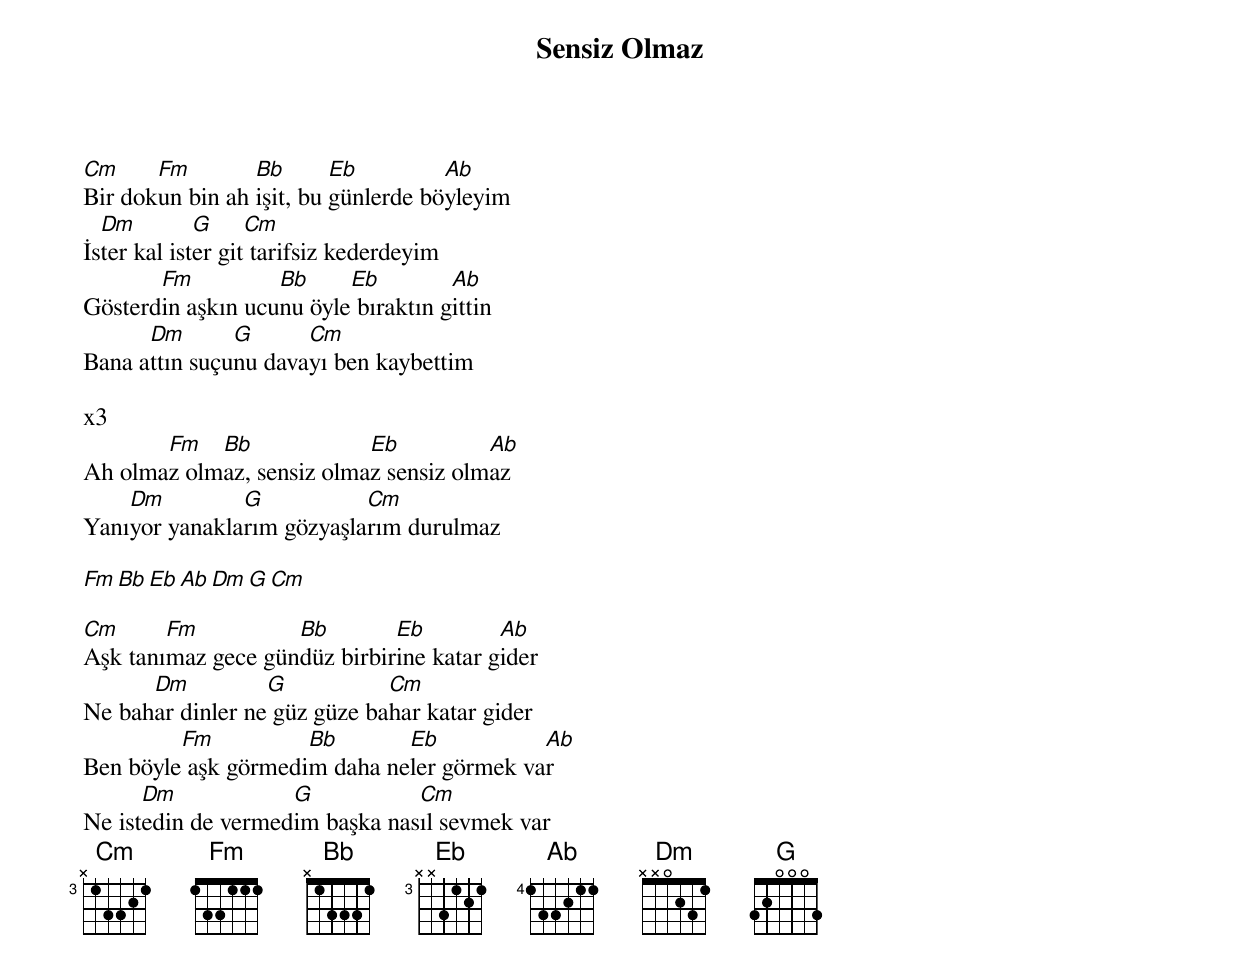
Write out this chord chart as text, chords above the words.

{title: Sensiz Olmaz}
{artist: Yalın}

Cm     Fm        Bb       Eb         Ab
Bir dokun bin ah işit, bu günlerde böyleyim
  Dm         G     Cm
İster kal ister git tarifsiz kederdeyim
       Fm          Bb     Eb         Ab
Gösterdin aşkın ucunu öyle bıraktın gittin
      Dm       G      Cm
Bana attın suçunu davayı ben kaybettim

x3
       Fm   Bb             Eb          Ab
Ah olmaz olmaz, sensiz olmaz sensiz olmaz
    Dm         G           Cm
Yanıyor yanaklarım gözyaşlarım durulmaz

Fm Bb Eb Ab Dm G Cm

Cm      Fm          Bb        Eb         Ab
Aşk tanımaz gece gündüz birbirine katar gider
      Dm          G           Cm
Ne bahar dinler ne güz güze bahar katar gider
         Fm          Bb       Eb           Ab
Ben böyle aşk görmedim daha neler görmek var
      Dm            G           Cm
Ne istedin de vermedim başka nasıl sevmek var
